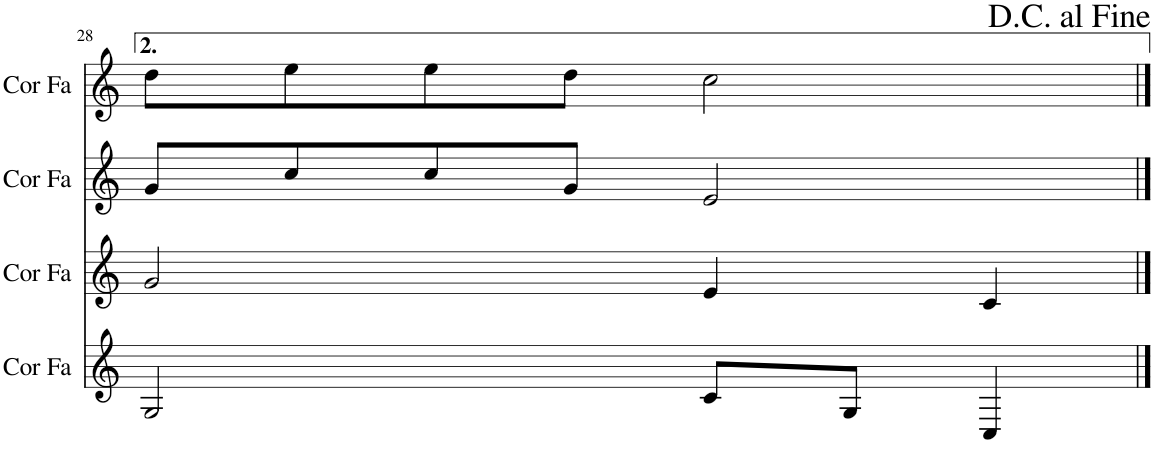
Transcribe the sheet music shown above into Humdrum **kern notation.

**kern	**kern	**kern	**kern
*part4	*part3	*part2	*part1
*staff4	*staff3	*staff2	*staff1
*I"Cor en Fa	*I"Cor en Fa	*I"Cor en Fa	*I"Cor en Fa
*I'Cor Fa	*I'Cor Fa	*I'Cor Fa	*I'Cor Fa
!!LO:PB:g=z
*clefG2	*clefG2	*clefG2	*clefG2
*Trd4c7	*Trd4c7	*Trd4c7	*Trd4c7
*k[]	*k[]	*k[]	*k[]
*M4/4	*M4/4	*M4/4	*M4/4
=28	=28	=28	=28
2G/	2g/	8g/L	8dd\L
.	.	8cc/	8ee\
.	.	8cc/	8ee\
.	.	8g/J	8dd\J
8c/L	4e/	2e/	2cc\
8G/J	.	.	.
4C/	4c/	.	.
==	==	==	==
*-	*-	*-	*-
